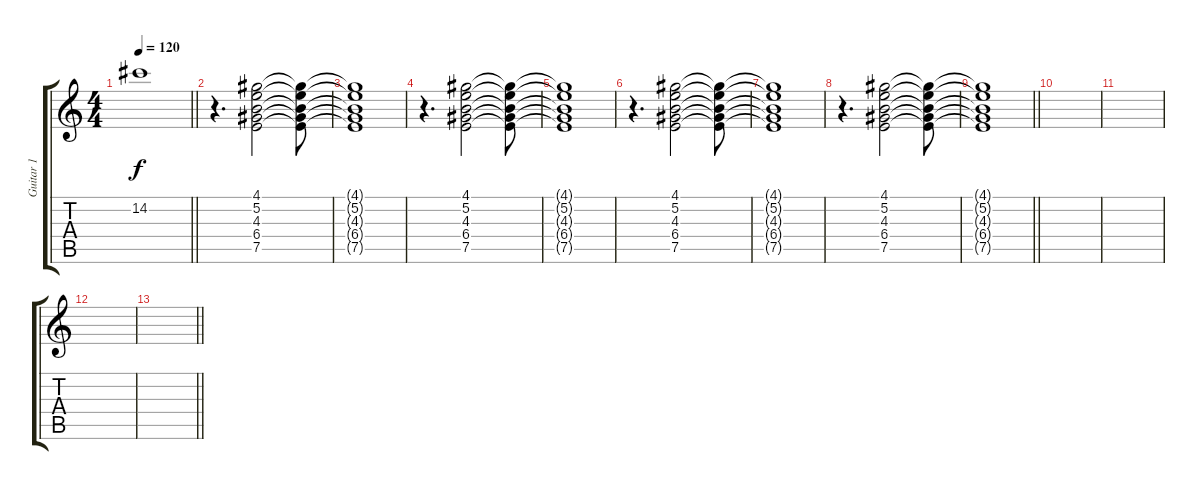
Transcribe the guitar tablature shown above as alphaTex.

\track ("Guitar 1" "Guitar 1") {instrument electricguitarjazz}
\staff {score tabs}
\tuning (E4 B3 G3 D3 A2 D2) {hide}
\ts (4 4)
\tempo 120
\clef g2
\barLineRight lightlight
\ks c
14.2{t}.1{dy f} |
\section ("" "")
r.4{d} (4.1 5.2 4.3 6.4 7.5).2 (4.1{t} 5.2{t} 4.3{t} 6.4{t} 7.5{t}).8 |
(4.1{t} 5.2{t} 4.3{t} 6.4{t} 7.5{t}).1 |
r.4{d} (4.1 5.2 4.3 6.4 7.5).2 (4.1{t} 5.2{t} 4.3{t} 6.4{t} 7.5{t}).8 |
(4.1{t} 5.2{t} 4.3{t} 6.4{t} 7.5{t}).1 |
r.4{d} (4.1 5.2 4.3 6.4 7.5).2 (4.1{t} 5.2{t} 4.3{t} 6.4{t} 7.5{t}).8 |
(4.1{t} 5.2{t} 4.3{t} 6.4{t} 7.5{t}).1 |
r.4{d} (4.1 5.2 4.3 6.4 7.5).2 (4.1{t} 5.2{t} 4.3{t} 6.4{t} 7.5{t}).8 |
\barLineRight lightlight
(4.1{t} 5.2{t} 4.3{t} 6.4{t} 7.5{t}).1 |
|
|
|
\barLineRight lightlight
